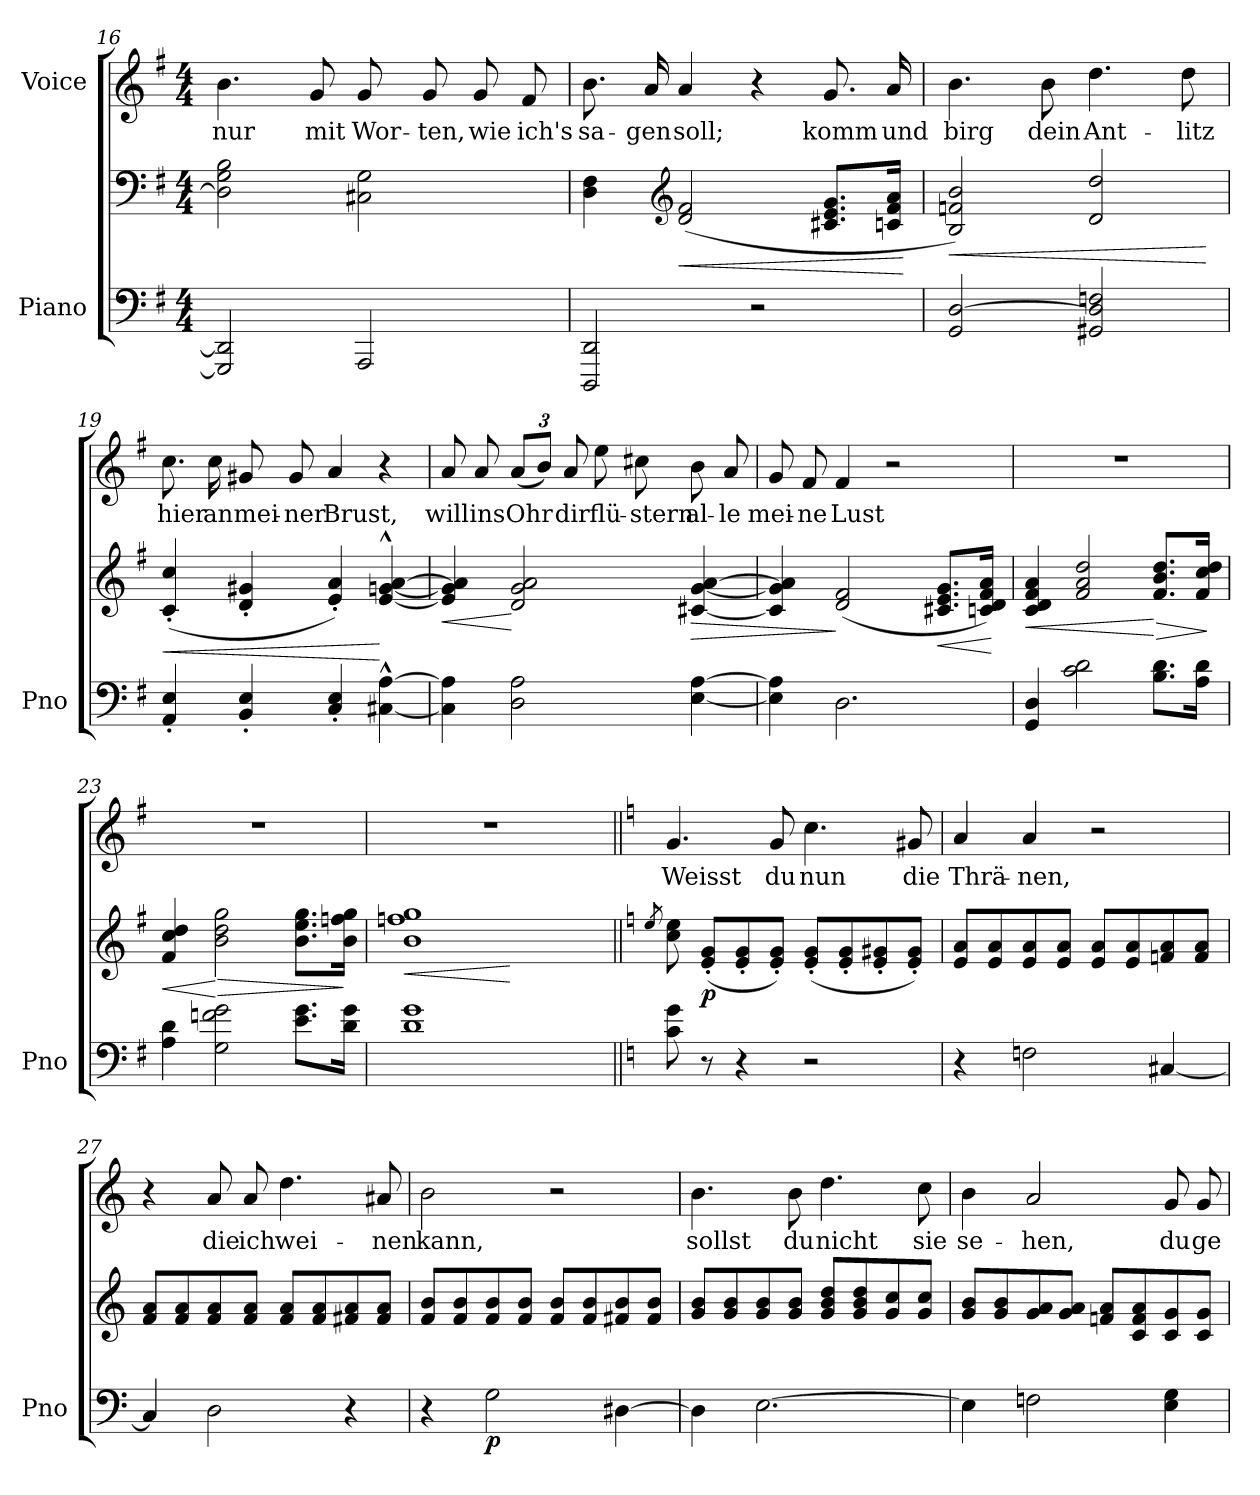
**kern	**kern	**dynam	**kern	**text
*part2	*part2	*part2	*part1	*part1
*staff3	*staff2	*staff2/3	*staff1	*staff1
*I"Piano	*	*	*I"Voice	*
*I'Pno	*	*	*	*
*clefF4	*clefF4	*	*clefG2	*
*k[f#]	*k[f#]	*	*k[f#]	*
*M4/4	*M4/4	*	*M4/4	*
=16	=16	=16	=16	=16
2GGG/] 2DD/]	2D\] 2G\ 2B\	.	4.b\	nur
.	.	.	8g/	mit
2AAA/	2C#X\ 2G\	.	8g/	Wor-
.	.	.	8g/	-ten,
.	.	.	8g/	wie
.	.	.	8f#/	ich's
=17	=17	=17	=17	=17
2DDD/ 2DD/	4D\ 4F#\	.	8.b\	sa-
.	.	.	16a/	-gen
*	*clefG2	*	*	*
!	!	!LO:HP:b	!	!
.	(2d/ 2f#/	<	4a/	soll;
2r	.	.	4r	.
.	8.c#X/ 8.e/ 8.g/L	.	8.g/	komm
.	16cn/ 16f#/ 16a/Jk	.	16a/	und
.	.	[	.	.
=18	=18	=18	=18	=18
!	!	!LO:HP:b	!	!
2GG/ [2D/	2B/ 2fn/ 2b/)	<	4.b\	birg
.	.	.	8b\	dein
2GG#X/ 2D/] 2Fn/	2d/ 2dd/	.	4.dd\	Ant-
.	.	.	8dd\	-litz
.	.	[	.	.
=19	=19	=19	=19	=19
!	!	!LO:HP:b	!	!
4AA/' 4E/'	(4c/' 4cc/'	<	8.cc\	hier
.	.	.	16cc\	an
4BB/' 4E/'	4d/' 4g#X/'	.	8g#X/	mei-
.	.	.	8g#/	-ner
4C/'< 4E/'<	4e/' 4a/')	.	4a/	Brust,
[4C#X\^^ [4A\^^	[4e/^^ [4gn/^^ [4a/^^	[	4r	.
=20	=20	=20	=20	=20
!	!	!LO:HP:b	!	!
4C#\] 4A\]	4e/] 4g/] 4a/]	<	8a/	will
.	.	.	8a/	ins
*	*	*	*Xbrackettup	*
2D\ 2A\	2d/ 2g/ 2a/	[	(12a/L	Ohr
.	.	.	12b/J)	.
.	.	.	12a/	dir
.	.	.	8ee\	flü-
.	.	.	8cc#X\	-stern
!	!	!LO:HP:b	!	!
[4E\ [4A\	[4c#X/ [4g/ [4a/	>	8b\	al-
.	.	.	8a/	-le
=21	=21	=21	=21	=21
4E\] 4A\]	4c#/] 4g/] 4a/]	.	8g/	mei-
.	.	.	8f#/	-ne
2.D\	(2d/ 2f#/	]	4f#/	Lust
.	.	.	2r	.
!	!	!LO:HP:b	!	!
.	8.c#X/ 8.e/ 8.g/L	<	.	.
.	16cn/ 16d/ 16f#/ 16a/Jk)	.	.	.
.	.	[	.	.
=22	=22	=22	=22	=22
!	!	!LO:HP:b	!	!
4GG/ 4D/	4c/ 4d/ 4f#/ 4a/	<	1r	.
2c\ 2d\	2f#/ 2a/ 2dd/	.	.	.
!	!	!LO:HP:n=1:b	!	!
8.B\ 8.d\L	8.f#/ 8.b/ 8.dd/L	[ >	.	.
16A\ 16d\Jk	16f#/ 16cc/ 16dd/Jk	.	.	.
.	.	]	.	.
=23	=23	=23	=23	=23
!	!	!LO:HP:b	!	!
4A\ 4d\	4f#/ 4cc/ 4dd/	<	1r	.
!	!	!LO:HP:n=1:b	!	!
2G\ 2fn\ 2g\	2b\ 2dd\ 2gg\	[ >	.	.
8.e\ 8.g\L	8.b\ 8.ee\ 8.gg\L	.	.	.
16d\ 16g\Jk	16b\ 16ffn\ 16gg\Jk	]	.	.
=24	=24	=24	=24	=24
!	!	!LO:HP:b	!	!
*	*^	*	*	*
1d 1g	1b 1ffn 1gg	4ryy	<	1r	.
.	.	4ryy	.	.	.
.	.	4ryy	[	.	.
.	.	4ryy	.	.	.
*	*v	*v	*	*	*
=25||	=25||	=25||	=25||	=25||
*k[]	*k[]	*	*k[]	*
.	8qee/	.	.	.
8c\ 8g\	8cc\ 8ee\	.	4.g/	Weisst
!	!	!LO:DY:b	!	!
8r	(8e/' 8g/'L	p	.	.
4r	8e/' 8g/'	.	.	.
.	8e/' 8g/'J)	.	8g/	du
2r	(8e/' 8g/'L	.	4.cc\	nun
.	8e/' 8g/'	.	.	.
.	8e/' 8g#X/'	.	.	.
.	8e/' 8g#/'J)	.	8g#X/	die
=26	=26	=26	=26	=26
4r	8e/ 8a/L	.	4a/	Thrä-
.	8e/ 8a/	.	.	.
2Fn\	8e/ 8a/	.	4a/	-nen,
.	8e/ 8a/J	.	.	.
.	8e/ 8a/L	.	2r	.
.	8e/ 8a/	.	.	.
[4C#X/	8fn/ 8a/	.	.	.
.	8f/ 8a/J	.	.	.
=27	=27	=27	=27	=27
4C#/]	8f/ 8a/L	.	4r	.
.	8f/ 8a/	.	.	.
2D\	8f/ 8a/	.	8a/	die
.	8f/ 8a/J	.	8a/	ich
.	8f/ 8a/L	.	4.dd\	wei-
.	8f/ 8a/	.	.	.
4r	8f#X/ 8a/	.	.	.
.	8f#/ 8a/J	.	8a#X/	-nen
=28	=28	=28	=28	=28
4r	8f/ 8b/L	.	2b\	kann,
.	8f/ 8b/	.	.	.
!	!	!LO:DY:b=2	!	!
2G\	8f/ 8b/	p	.	.
.	8f/ 8b/J	.	.	.
.	8f/ 8b/L	.	2r	.
.	8f/ 8b/	.	.	.
[4D#X\	8f#X/ 8b/	.	.	.
.	8f#/ 8b/J	.	.	.
=29	=29	=29	=29	=29
4D#\]	8g/ 8b/L	.	4.b\	sollst
.	8g/ 8b/	.	.	.
[2.E\	8g/ 8b/	.	.	.
.	8g/ 8b/J	.	8b\	du
.	8g/ 8b/ 8dd/L	.	4.dd\	nicht
.	8g/ 8b/ 8dd/	.	.	.
.	8g/ 8cc/	.	.	.
.	8g/ 8cc/J	.	8cc\	sie
=30	=30	=30	=30	=30
4E\]	8g/ 8b/L	.	4b\	se-
.	8g/ 8b/	.	.	.
2Fn\	8g/ 8a/	.	2a/	-hen,
.	8g/ 8a/J	.	.	.
.	8fn/ 8a/L	.	.	.
.	8c/ 8f/ 8a/	.	.	.
4E\ 4G\	8c/ 8g/	.	8g/	du
.	8c/ 8g/J	.	8g/	ge-
=	=	=	=	=
*-	*-	*-	*-	*-
